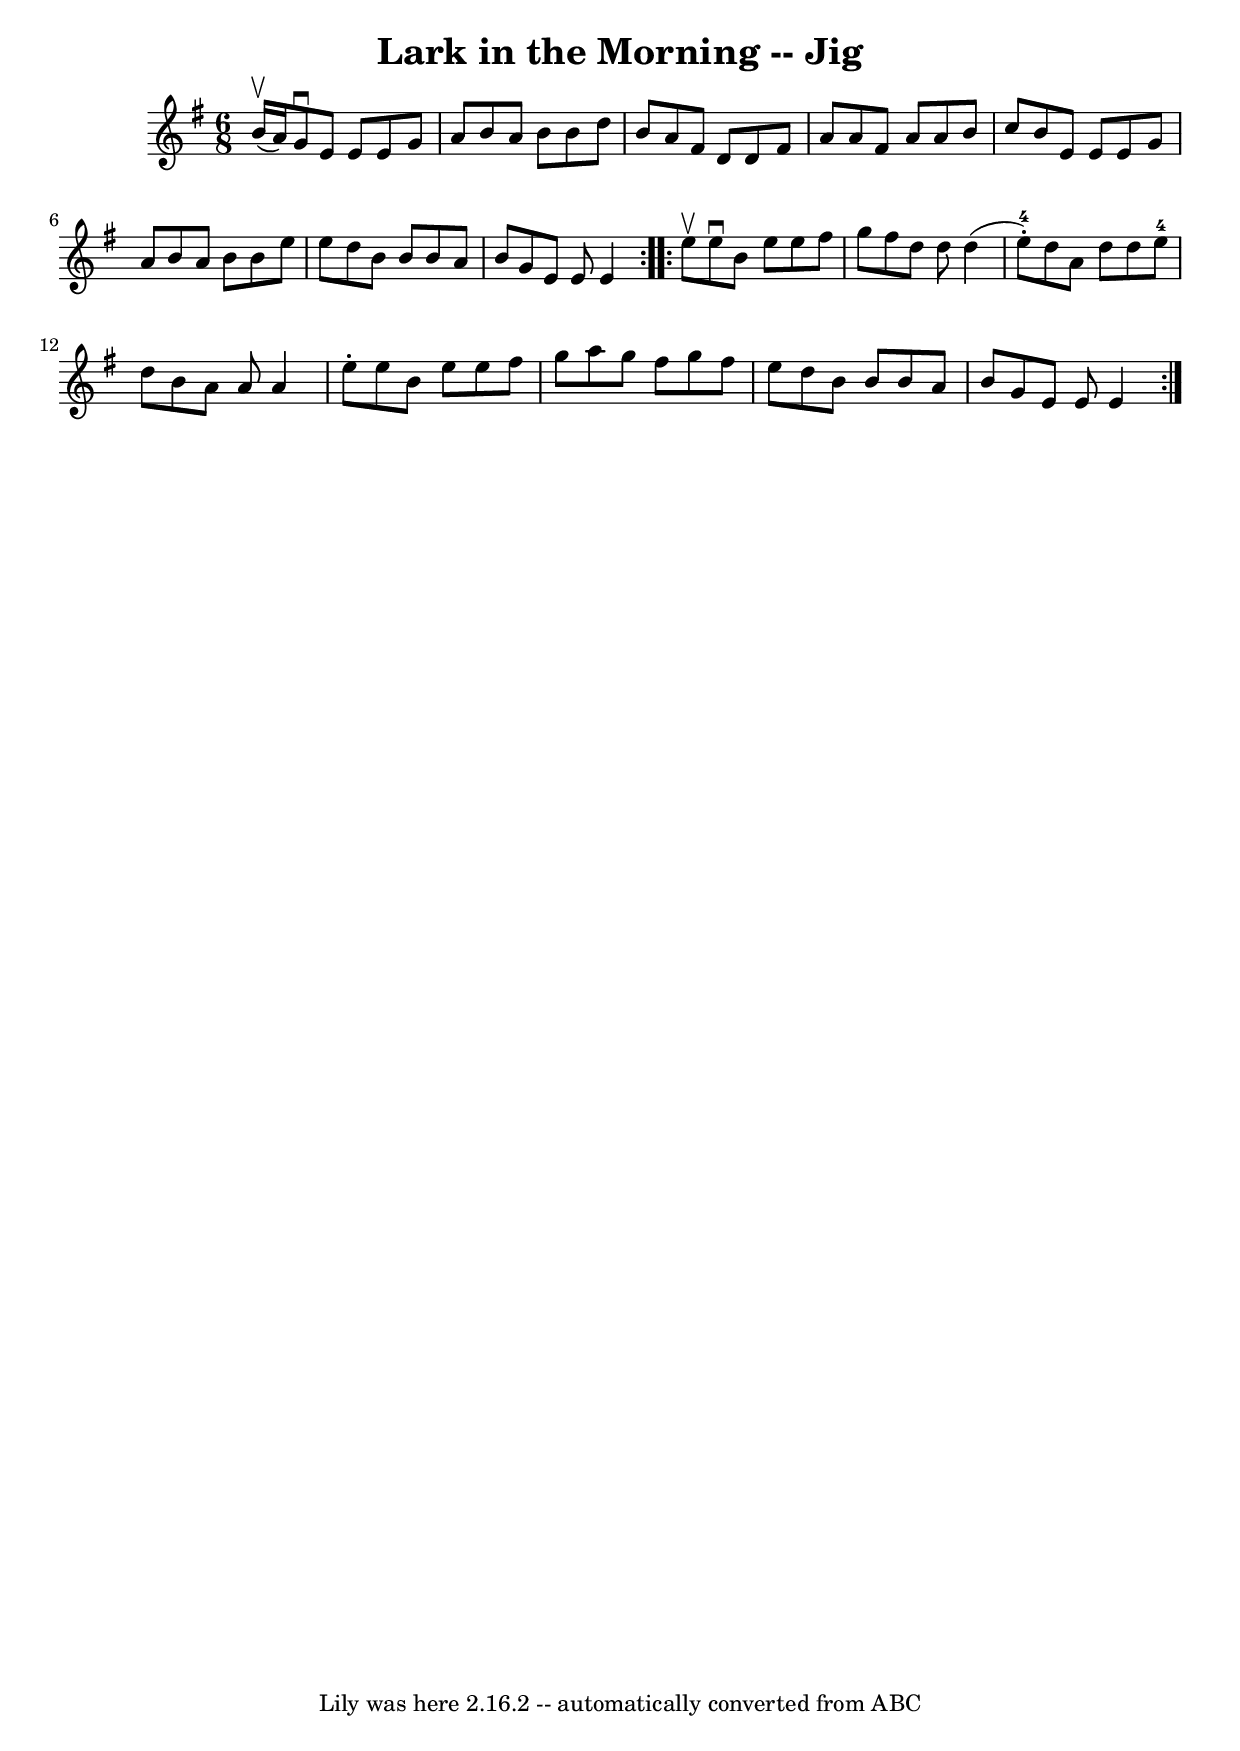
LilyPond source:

\version "2.16.2"
\include "Mammoth.ily"
\header {
  %% book = "Ryan's Mammoth Collection"
  crossRefNumber = "1"
  footnotes = "\\\\456"
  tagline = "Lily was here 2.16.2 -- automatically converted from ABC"
  title = "Lark in the Morning -- Jig"

}
voicedefault =  {



  \repeat volta 2 {

    \time 6/8 
    \key e \minor
    b'16^\upbow(a'16) |
    g'8^\downbow   
    e'8 e'8 e'8 g'8 a'8    |
    b'8 a'8 b'8 b'8 d''8  
    b'8    |
    a'8 fis'8 d'8 d'8 fis'8 a'8    |
    
    a'8 fis'8 a'8 a'8 b'8 c''8    |
    b'8 e'8 e'8    
    e'8 g'8 a'8    |
    b'8 a'8 b'8 b'8 e''8 e''8    
    |
    d''8 b'8 b'8 b'8 a'8 b'8    |
    g'8 e'8    
    e'8 e'4  
  }     
  \repeat volta 2 {
    e''8^\upbow |
    e''8^\downbow  
    b'8 e''8 e''8 fis''8 g''8    |
    fis''8 d''8 d''8    
    d''4 (e''8-4-.)   |
    d''8 a'8 d''8 d''8 e''8-4   
    d''8    |
    b'8 a'8 a'8 a'4 e''8 -.   |
    e''8    
    b'8 e''8 e''8 fis''8 g''8    |
    a''8 g''8 fis''8    
    g''8 fis''8 e''8    |
    d''8 b'8 b'8 b'8 a'8 b'8    
    |
    g'8 e'8 e'8 e'4  
  }   

}

\score{
  <<

    \context Staff="default"
    {
      \voicedefault 
      
    }

  >>
  \layout {
    
  }
  \midi {
  }

}
